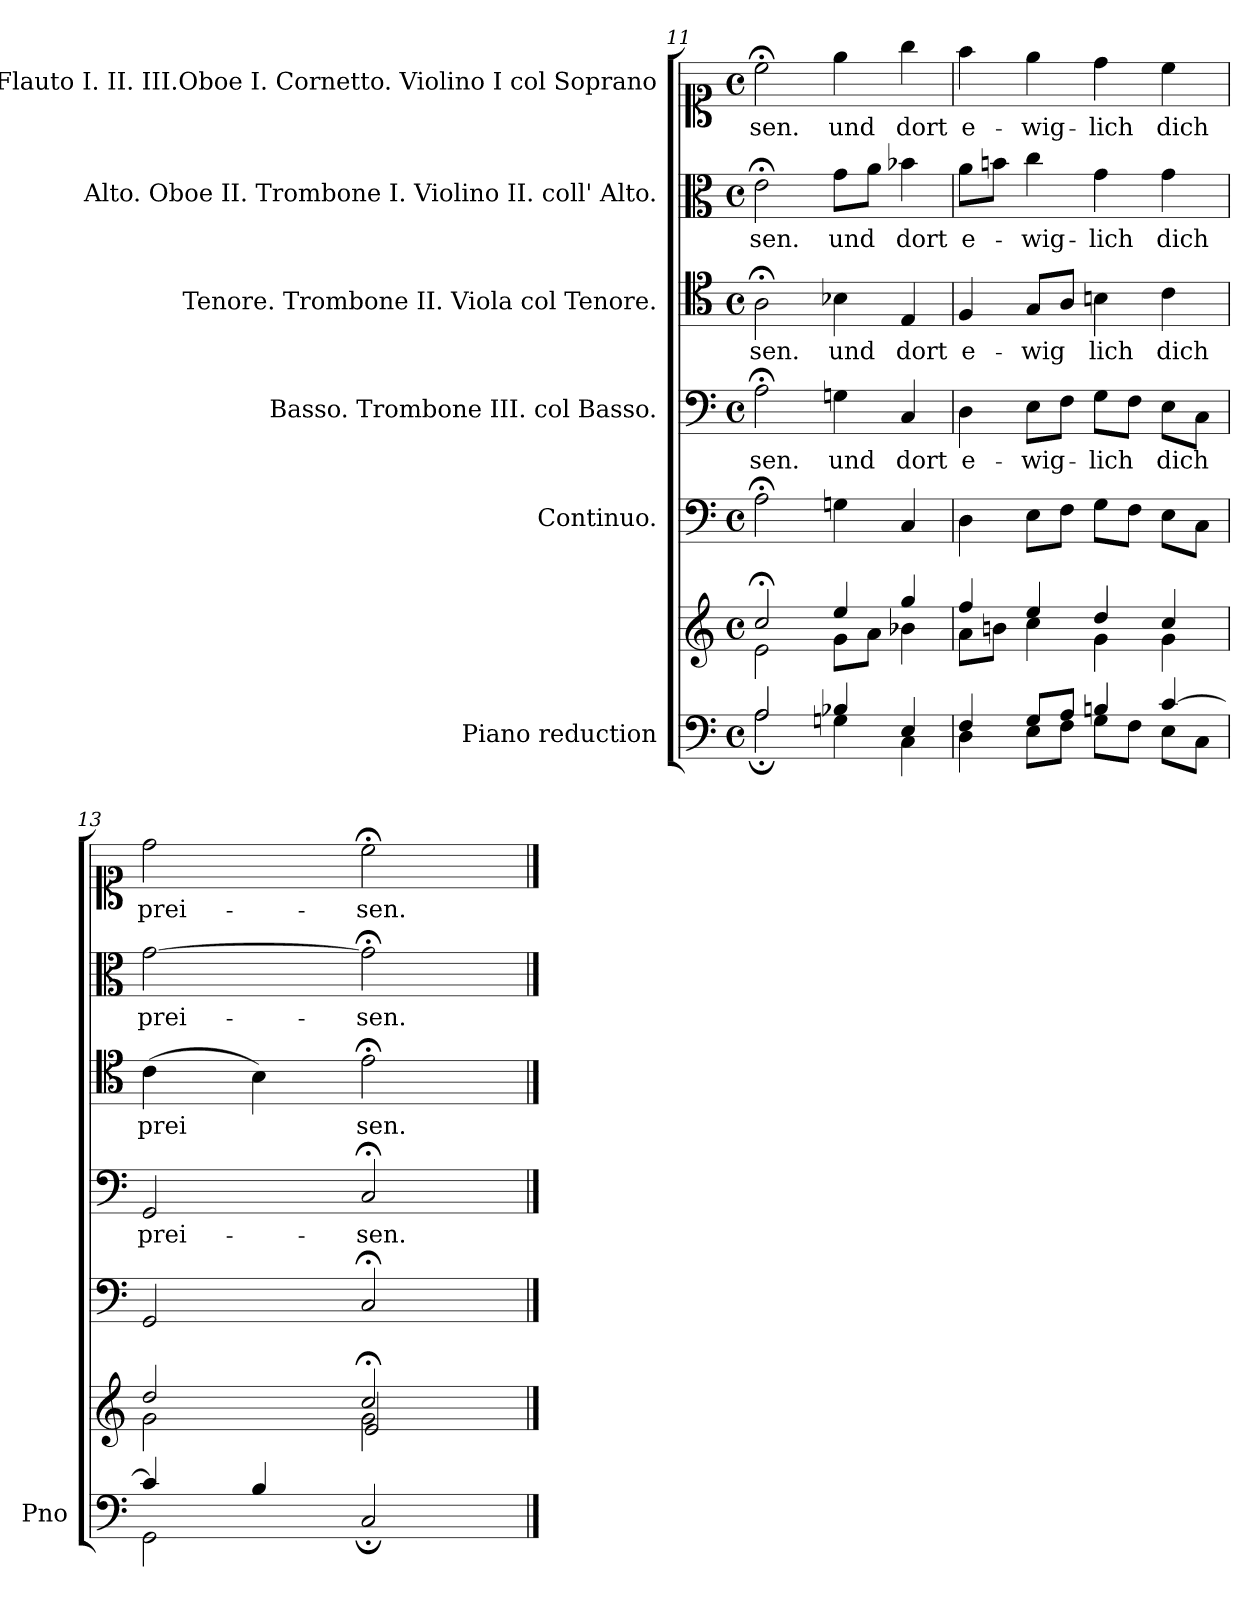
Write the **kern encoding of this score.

**kern	**kern	**kern	**kern	**text	**kern	**text	**kern	**text	**kern	**text
*part6	*part6	*part5	*part4	*part4	*part3	*part3	*part2	*part2	*part1	*part1
*staff7	*staff6	*staff5	*staff4	*staff4	*staff3	*staff3	*staff2	*staff2	*staff1	*staff1
*I"Piano reduction	*	*I"Continuo.	*I"Basso. Trombone III. col Basso.	*	*I"Tenore. Trombone II. Viola col Tenore.	*	*I"Alto. Oboe II. Trombone I. Violino II. coll' Alto.	*	*I"Soprano. Flauto I. II. III.Oboe I. Cornetto. Violino I col Soprano	*
*I'Pno	*	*	*	*	*	*	*	*	*	*
*clefF4	*clefG2	*clefF4	*clefF4	*	*clefC4	*	*clefC3	*	*clefC1	*
*k[]	*k[]	*k[]	*k[]	*	*k[]	*	*k[]	*	*k[]	*
*M4/4	*M4/4	*M4/4	*M4/4	*	*M4/4	*	*M4/4	*	*M4/4	*
*met(c)	*met(c)	*met(c)	*met(c)	*	*met(c)	*	*met(c)	*	*met(c)	*
=11	=11	=11	=11	=11	=11	=11	=11	=11	=11	=11
*^	*^	*	*	*	*	*	*	*	*	*
!	!	!	!	!	!	!LO:LY:b	!	!LO:LY:b	!	!LO:LY:b	!	!LO:LY:b
2A/	2A;\	2cc;</	2e\	2A;<\	2A;<\	-sen.	2A;<\	-sen.	2e;<\	-sen.	2cc;<\	-sen.
!	!	!	!	!	!	!LO:LY:b	!	!LO:LY:b	!	!LO:LY:b	!	!LO:LY:b
4B-X/	4Gn\	4ee/	8g\L	4Gn\	4Gn\	und	4B-X\	und	8g\L	und	4ee\	und
.	.	.	8a\J	.	.	.	.	.	8a\J	.	.	.
!	!	!	!	!	!	!LO:LY:b	!	!LO:LY:b	!	!LO:LY:b	!	!LO:LY:b
4E/	4C\	4gg/	4b-X\	4C/	4C/	dort	4E/	dort	4b-X\	dort	4gg\	dort
=12	=12	=12	=12	=12	=12	=12	=12	=12	=12	=12	=12	=12
!	!	!	!	!	!	!LO:LY:b	!	!LO:LY:b	!	!LO:LY:b	!	!LO:LY:b
4F/	4D\	4ff/	8a\L	4D\	4D\	e-	4F/	e-	8a\L	e-	4ff\	e-
.	.	.	8bn\J	.	.	.	.	.	8bn\J	.	.	.
!	!	!	!	!	!	!LO:LY:b	!	!LO:LY:b	!	!LO:LY:b	!	!LO:LY:b
8G/L	8E\L	4ee/	4cc\	8E\L	8E\L	-wig-	8G/L	-wig	4cc\	wig-	4ee\	-wig-
8A/J	8F\J	.	.	8F\J	8F\J	.	8A/J	.	.	.	.	.
!	!	!	!	!	!	!LO:LY:b	!	!LO:LY:b	!	!LO:LY:b	!	!LO:LY:b
4Bn/	8G\L	4dd/	4g\	8G\L	8G\L	-lich	4Bn\	lich	4g\	-lich	4dd\	-lich
.	8F\J	.	.	8F\J	8F\J	.	.	.	.	.	.	.
!	!	!	!	!	!	!LO:LY:b	!	!LO:LY:b	!	!LO:LY:b	!	!LO:LY:b
[4c/	8E\L	4cc/	4g\	8E\L	8E\L	dich	4c\	dich	4g\	dich	4cc\	dich
.	8C\J	.	.	8C\J	8C\J	.	.	.	.	.	.	.
!!LO:LB:g=z
=13	=13	=13	=13	=13	=13	=13	=13	=13	=13	=13	=13	=13
*	*	*	*^	*	*	*	*	*	*	*	*	*
!	!	!	!	!	!	!	!LO:LY:b	!	!LO:LY:b	!	!LO:LY:b	!	!LO:LY:b
4c/]	2GG\	2dd/	2g\	2ryy	2GG/	2GG/	prei-	(>4c\	prei	[2g\	prei-	2dd\	prei-
4B/	.	.	.	.	.	.	.	4B\)	.	.	.	.	.
!	!	!	!	!	!	!	!LO:LY:b	!	!LO:LY:b	!	!LO:LY:b	!	!LO:LY:b
2ryy	2C;/	2cc;</	2g\	2e/	2C;</	2C;</	-sen.	2e;<\	sen.	2g;<\]	-sen.	2cc;<\	-sen.
*v	*v	*	*	*	*	*	*	*	*	*	*	*	*
*	*v	*v	*v	*	*	*	*	*	*	*	*	*
==	==	==	==	==	==	==	==	==	==	==
*-	*-	*-	*-	*-	*-	*-	*-	*-	*-	*-
